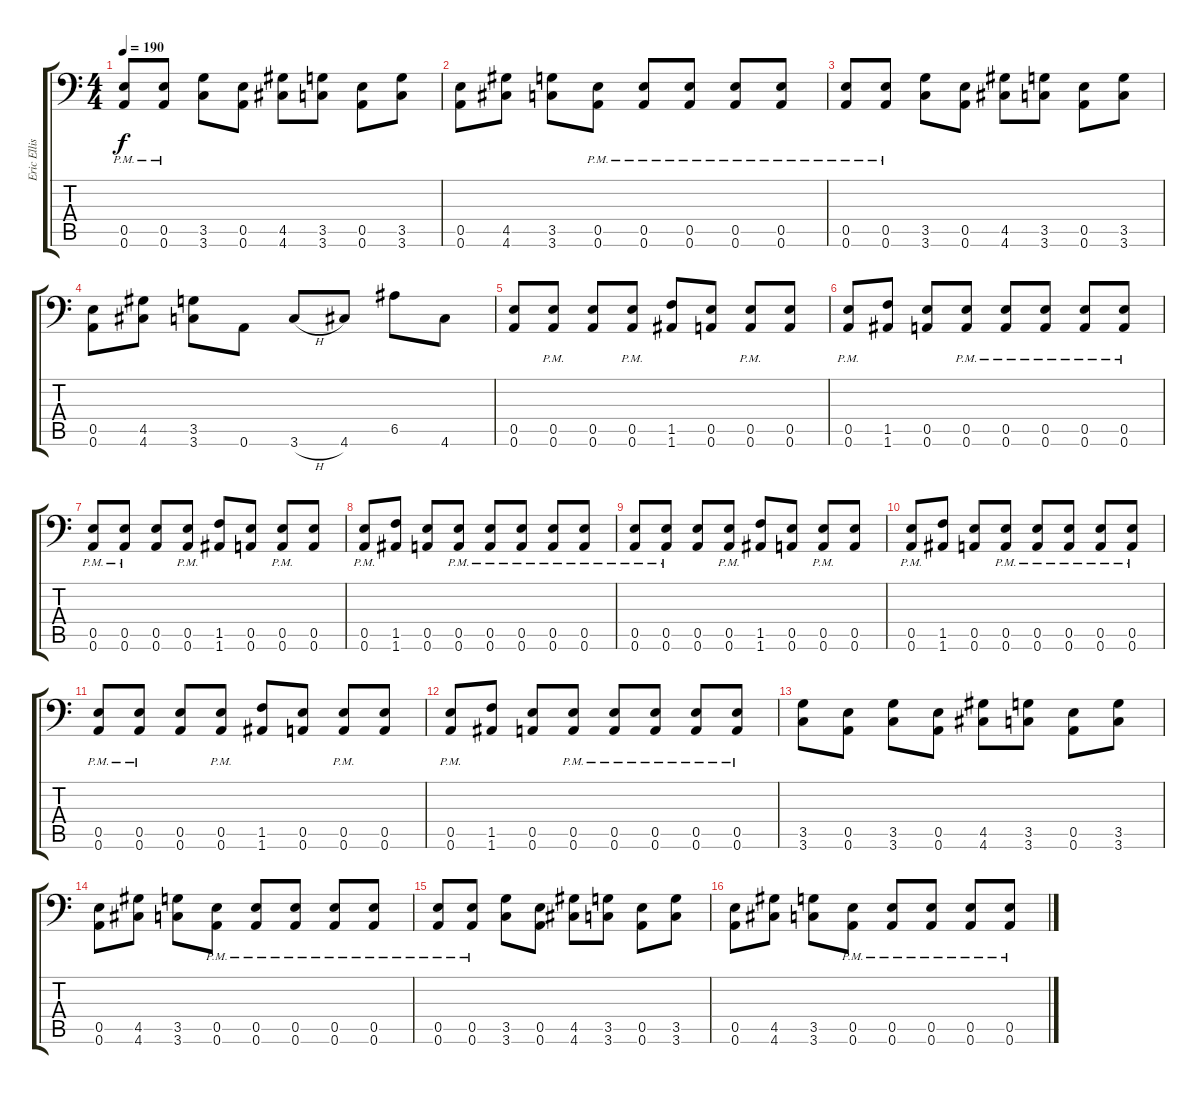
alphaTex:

\track ("Eric Ellis" "Eric Ellis") {instrument overdrivenguitar}
\staff {score tabs}
\tuning (B3 Gb3 D3 A2 E2 A1) {hide}
\ts (4 4)
\tempo 190
\clef f4
\ks c
(0.5{pm} 0.6{pm}).8{dy f} (0.5{pm} 0.6{pm}).8 (3.5 3.6).8 (0.5 0.6).8 (4.5 4.6).8 (3.5 3.6).8 (0.5 0.6).8 (3.5 3.6).8 |
(0.5 0.6).8 (4.5 4.6).8 (3.5 3.6).8 (0.5{pm} 0.6{pm}).8 (0.5{pm} 0.6{pm}).8 (0.5{pm} 0.6{pm}).8 (0.5{pm} 0.6{pm}).8 (0.5{pm} 0.6{pm}).8 |
(0.5{pm} 0.6{pm}).8 (0.5{pm} 0.6{pm}).8 (3.5 3.6).8 (0.5 0.6).8 (4.5 4.6).8 (3.5 3.6).8 (0.5 0.6).8 (3.5 3.6).8 |
(0.5 0.6).8 (4.5 4.6).8 (3.5 3.6).8 0.6.8 3.6{h}.8 4.6.8 6.5.8 4.6.8 |
(0.5 0.6).8 (0.5{pm} 0.6{pm}).8 (0.5 0.6).8 (0.5{pm} 0.6{pm}).8 (1.5 1.6).8 (0.5 0.6).8 (0.5{pm} 0.6{pm}).8 (0.5 0.6).8 |
(0.5{pm} 0.6{pm}).8 (1.5 1.6).8 (0.5 0.6).8 (0.5{pm} 0.6{pm}).8 (0.5{pm} 0.6{pm}).8 (0.5{pm} 0.6{pm}).8 (0.5{pm} 0.6{pm}).8 (0.5{pm} 0.6{pm}).8 |
(0.5{pm} 0.6{pm}).8 (0.5{pm} 0.6{pm}).8 (0.5 0.6).8 (0.5{pm} 0.6{pm}).8 (1.5 1.6).8 (0.5 0.6).8 (0.5{pm} 0.6{pm}).8 (0.5 0.6).8 |
(0.5{pm} 0.6{pm}).8 (1.5 1.6).8 (0.5 0.6).8 (0.5{pm} 0.6{pm}).8 (0.5{pm} 0.6{pm}).8 (0.5{pm} 0.6{pm}).8 (0.5{pm} 0.6{pm}).8 (0.5{pm} 0.6{pm}).8 |
(0.5{pm} 0.6{pm}).8 (0.5{pm} 0.6{pm}).8 (0.5 0.6).8 (0.5{pm} 0.6{pm}).8 (1.5 1.6).8 (0.5 0.6).8 (0.5{pm} 0.6{pm}).8 (0.5 0.6).8 |
(0.5{pm} 0.6{pm}).8 (1.5 1.6).8 (0.5 0.6).8 (0.5{pm} 0.6{pm}).8 (0.5{pm} 0.6{pm}).8 (0.5{pm} 0.6{pm}).8 (0.5{pm} 0.6{pm}).8 (0.5{pm} 0.6{pm}).8 |
(0.5{pm} 0.6{pm}).8 (0.5{pm} 0.6{pm}).8 (0.5 0.6).8 (0.5{pm} 0.6{pm}).8 (1.5 1.6).8 (0.5 0.6).8 (0.5{pm} 0.6{pm}).8 (0.5 0.6).8 |
(0.5{pm} 0.6{pm}).8 (1.5 1.6).8 (0.5 0.6).8 (0.5{pm} 0.6{pm}).8 (0.5{pm} 0.6{pm}).8 (0.5{pm} 0.6{pm}).8 (0.5{pm} 0.6{pm}).8 (0.5{pm} 0.6{pm}).8 |
(3.5 3.6).8 (0.5 0.6).8 (3.5 3.6).8 (0.5 0.6).8 (4.5 4.6).8 (3.5 3.6).8 (0.5 0.6).8 (3.5 3.6).8 |
(0.5 0.6).8 (4.5 4.6).8 (3.5 3.6).8 (0.5{pm} 0.6{pm}).8 (0.5{pm} 0.6{pm}).8 (0.5{pm} 0.6{pm}).8 (0.5{pm} 0.6{pm}).8 (0.5{pm} 0.6{pm}).8 |
(0.5{pm} 0.6{pm}).8 (0.5{pm} 0.6{pm}).8 (3.5 3.6).8 (0.5 0.6).8 (4.5 4.6).8 (3.5 3.6).8 (0.5 0.6).8 (3.5 3.6).8 |
(0.5 0.6).8 (4.5 4.6).8 (3.5 3.6).8 (0.5{pm} 0.6{pm}).8 (0.5{pm} 0.6{pm}).8 (0.5{pm} 0.6{pm}).8 (0.5{pm} 0.6{pm}).8 (0.5{pm} 0.6{pm}).8
